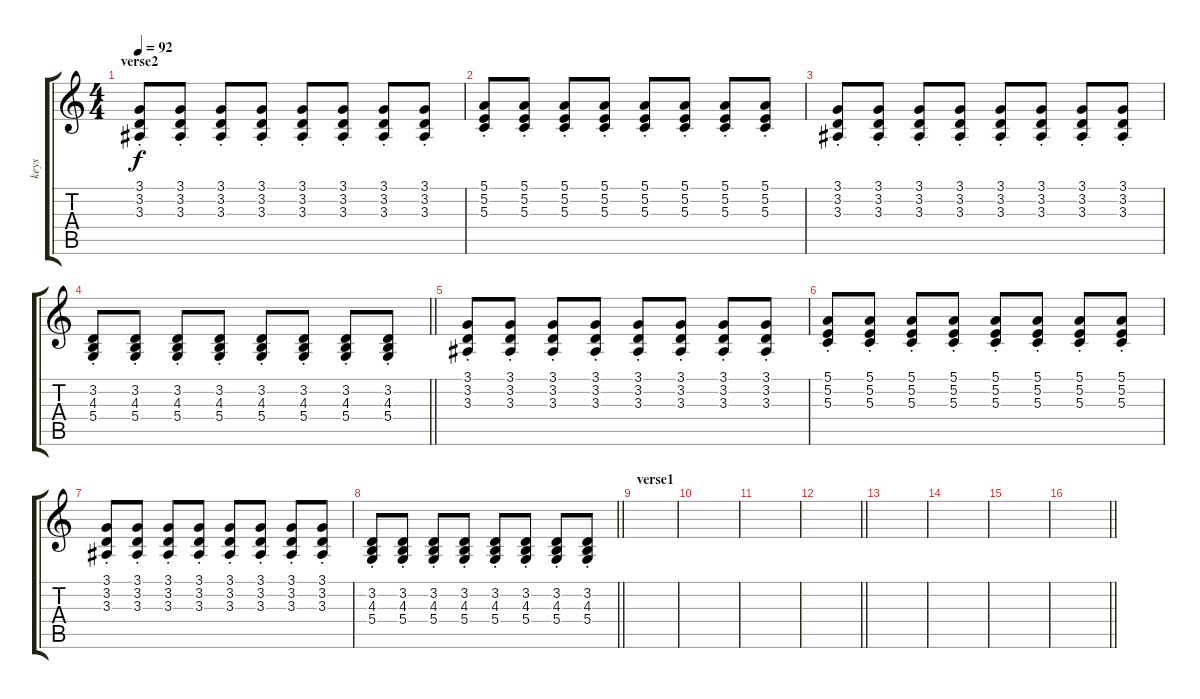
\track ("keys" "keys") {instrument lead5charang}
\staff {score tabs}
\tuning (E4 B3 G3 D3 A2 E2) {hide}
\ts (4 4)
\section ("" "verse2")
\tempo 92
\clef g2
\ks c
(3.1{st} 3.2{st} 3.3{st}).8{dy f} (3.1{st} 3.2{st} 3.3{st}).8 (3.1{st} 3.2{st} 3.3{st}).8 (3.1{st} 3.2{st} 3.3{st}).8 (3.1{st} 3.2{st} 3.3{st}).8 (3.1{st} 3.2{st} 3.3{st}).8 (3.1{st} 3.2{st} 3.3{st}).8 (3.1{st} 3.2{st} 3.3{st}).8 |
(5.1{st} 5.2{st} 5.3{st}).8 (5.1{st} 5.2{st} 5.3{st}).8 (5.1{st} 5.2{st} 5.3{st}).8 (5.1{st} 5.2{st} 5.3{st}).8 (5.1{st} 5.2{st} 5.3{st}).8 (5.1{st} 5.2{st} 5.3{st}).8 (5.1{st} 5.2{st} 5.3{st}).8 (5.1{st} 5.2{st} 5.3{st}).8 |
(3.1{st} 3.2{st} 3.3{st}).8 (3.1{st} 3.2{st} 3.3{st}).8 (3.1{st} 3.2{st} 3.3{st}).8 (3.1{st} 3.2{st} 3.3{st}).8 (3.1{st} 3.2{st} 3.3{st}).8 (3.1{st} 3.2{st} 3.3{st}).8 (3.1{st} 3.2{st} 3.3{st}).8 (3.1{st} 3.2{st} 3.3{st}).8 |
\barLineRight lightlight
(3.2{st} 4.3{st} 5.4{st}).8 (3.2{st} 4.3{st} 5.4{st}).8 (3.2{st} 4.3{st} 5.4{st}).8 (3.2{st} 4.3{st} 5.4{st}).8 (3.2{st} 4.3{st} 5.4{st}).8 (3.2{st} 4.3{st} 5.4{st}).8 (3.2{st} 4.3{st} 5.4{st}).8 (3.2{st} 4.3{st} 5.4{st}).8 |
(3.1{st} 3.2{st} 3.3{st}).8 (3.1{st} 3.2{st} 3.3{st}).8 (3.1{st} 3.2{st} 3.3{st}).8 (3.1{st} 3.2{st} 3.3{st}).8 (3.1{st} 3.2{st} 3.3{st}).8 (3.1{st} 3.2{st} 3.3{st}).8 (3.1{st} 3.2{st} 3.3{st}).8 (3.1{st} 3.2{st} 3.3{st}).8 |
(5.1{st} 5.2{st} 5.3{st}).8 (5.1{st} 5.2{st} 5.3{st}).8 (5.1{st} 5.2{st} 5.3{st}).8 (5.1{st} 5.2{st} 5.3{st}).8 (5.1{st} 5.2{st} 5.3{st}).8 (5.1{st} 5.2{st} 5.3{st}).8 (5.1{st} 5.2{st} 5.3{st}).8 (5.1{st} 5.2{st} 5.3{st}).8 |
(3.1{st} 3.2{st} 3.3{st}).8 (3.1{st} 3.2{st} 3.3{st}).8 (3.1{st} 3.2{st} 3.3{st}).8 (3.1{st} 3.2{st} 3.3{st}).8 (3.1{st} 3.2{st} 3.3{st}).8 (3.1{st} 3.2{st} 3.3{st}).8 (3.1{st} 3.2{st} 3.3{st}).8 (3.1{st} 3.2{st} 3.3{st}).8 |
\barLineRight lightlight
(3.2{st} 4.3{st} 5.4{st}).8 (3.2{st} 4.3{st} 5.4{st}).8 (3.2{st} 4.3{st} 5.4{st}).8 (3.2{st} 4.3{st} 5.4{st}).8 (3.2{st} 4.3{st} 5.4{st}).8 (3.2{st} 4.3{st} 5.4{st}).8 (3.2{st} 4.3{st} 5.4{st}).8 (3.2{st} 4.3{st} 5.4{st}).8 |
\section ("" "verse1")
|
|
|
\barLineRight lightlight
|
|
|
|
\barLineRight lightlight
